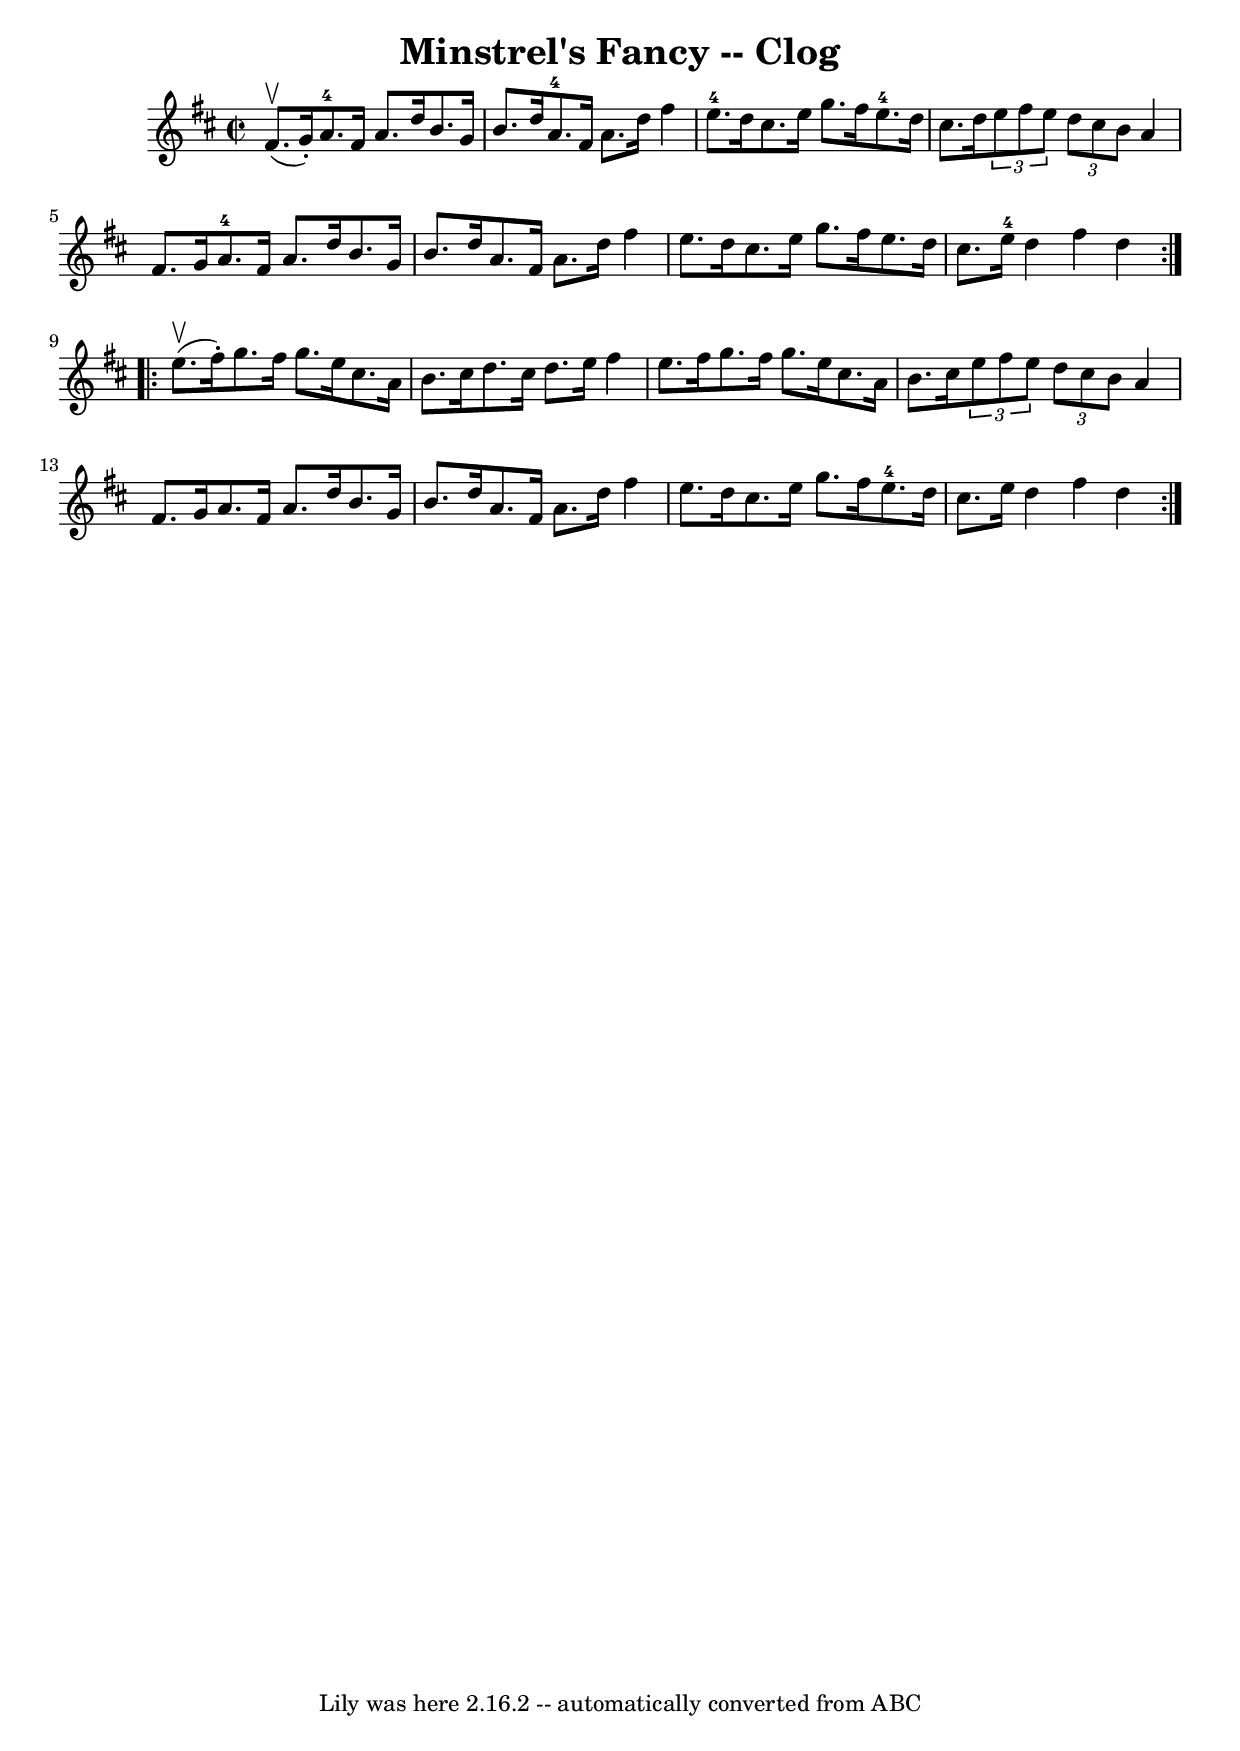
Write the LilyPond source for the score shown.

\version "2.16.2"
\include "Mammoth.ily"
\header {
  %% book = "Ryan's Mammoth Collection"
  crossRefNumber = "1"
  footnotes = "\\\\157 936"
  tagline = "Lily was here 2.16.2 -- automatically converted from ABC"
  title = "Minstrel's Fancy -- Clog"

}
voicedefault =  {



  \repeat volta 2 {

    \override Staff.TimeSignature #'style = #'C
    \time 2/2 
    \key d \major
    fis'8.^\upbow(g'16 -.) |
    a'8. -4 fis'16 a'8. d''16 b'8. g'16 b'8. d''16    |
    
    a'8.-4 fis'16 a'8. d''16 fis''4 e''8.-4 d''16    |
    
    cis''8. e''16 g''8. fis''16 e''8.-4 d''16 cis''8.    
    d''16    |
    \times 2/3 { e''8 fis''8 e''8  
	       } \times 2/3 {   
		 d''8 cis''8 b'8  
	       } a'4 fis'8. g'16    |
    a'8.-4   
    fis'16 a'8. d''16 b'8. g'16 b'8. d''16    |
    a'8.    
    fis'16 a'8. d''16 fis''4 e''8. d''16    |
    cis''8.    
    e''16 g''8. fis''16 e''8. d''16 cis''8. e''16-4   |
    
    d''4 fis''4 d''4  
  }     
  \repeat volta 2 {
    e''8.^\upbow(fis''16 -. -) |
    g''8. fis''16 g''8. e''16 cis''8. a'16 b'8.   
    cis''16    |
    d''8. cis''16 d''8. e''16 fis''4 e''8.    
    fis''16    |
    g''8. fis''16 g''8. e''16 cis''8. a'16    
    b'8. cis''16    |
    \times 2/3 { e''8 fis''8 e''8  
	       } 
    \times 2/3 { d''8 cis''8 b'8  
	       } a'4 fis'8. g'16    |
    
    a'8. fis'16 a'8. d''16 b'8. g'16 b'8. d''16    |
    
    a'8. fis'16 a'8. d''16 fis''4 e''8. d''16    |
    
    cis''8. e''16 g''8. fis''16 e''8.-4 d''16 cis''8.    
    e''16    |
    d''4 fis''4 d''4  
  }   

}

\score{
  <<

    \context Staff="default"
    {
      \voicedefault 
      
    }

  >>
  \layout {
    
  }
  \midi {
  }

}
